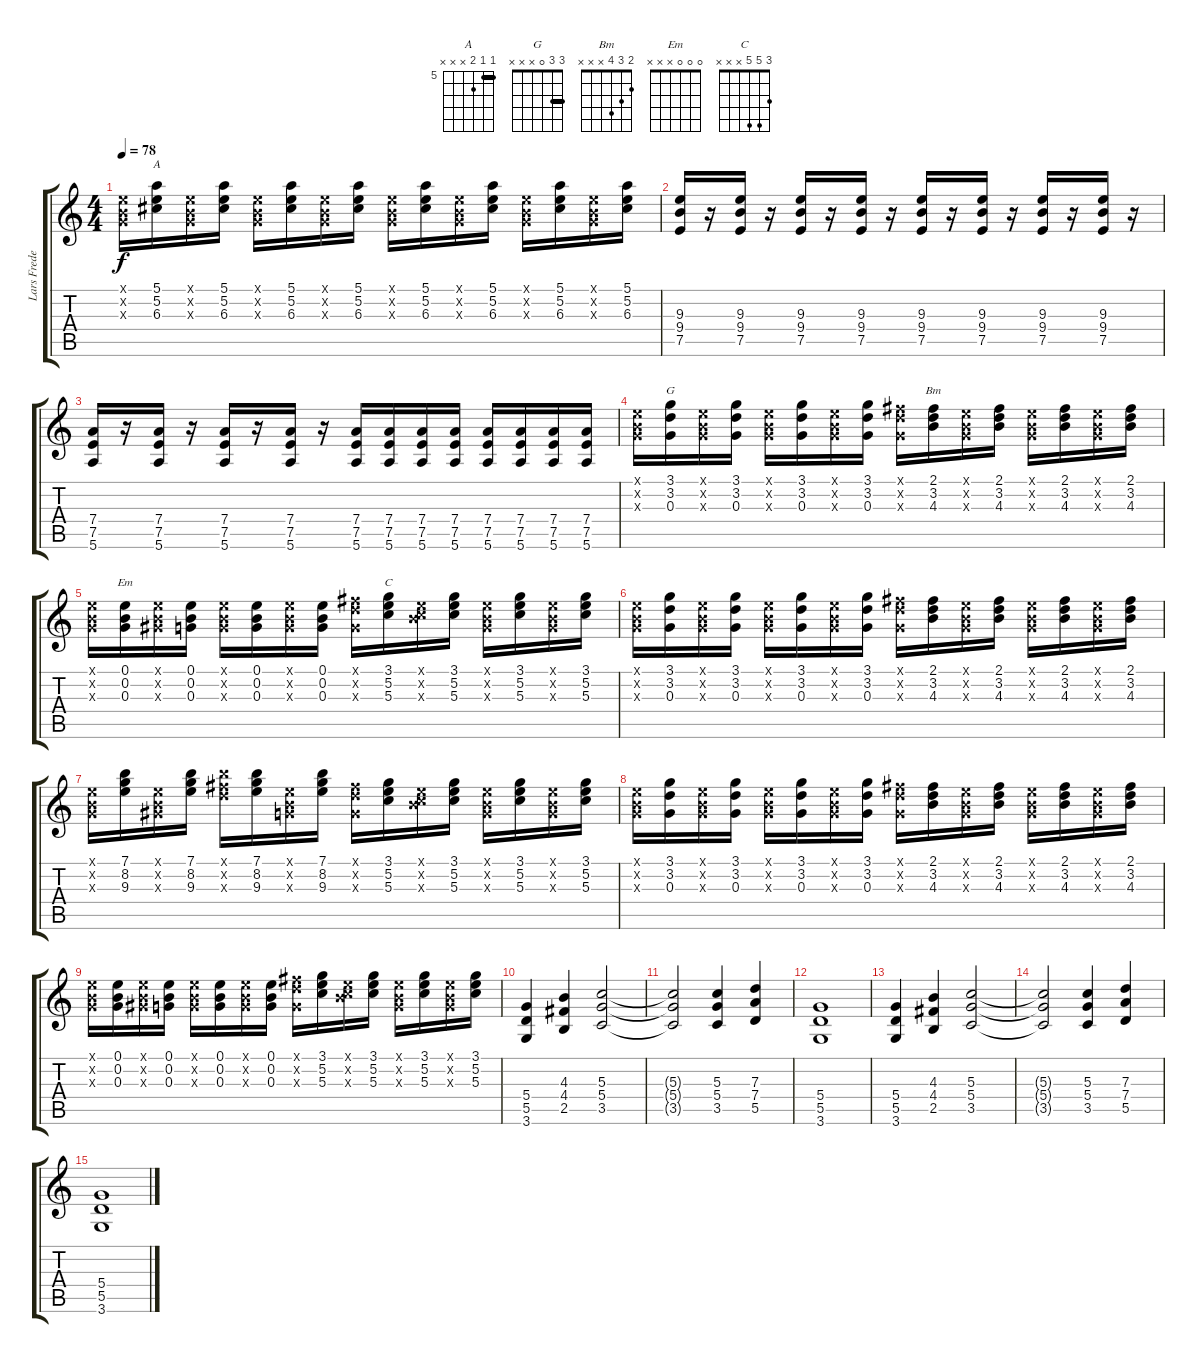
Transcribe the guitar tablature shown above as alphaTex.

\track ("Lars Frederiksen" "Lars Frede") {instrument overdrivenguitar}
\staff {score tabs}
\tuning (E4 B3 G3 D3 A2 E2) {hide}
\chord ("A" 5 5 6 x x x) {firstfret 5 barre 5}
\chord ("G" 3 3 0 x x x) {barre 3}
\chord ("Bm" 2 3 4 x x x)
\chord ("Em" 0 0 0 x x x)
\chord ("C" 3 5 5 x x x)
\ts (4 4)
\tempo 78
\clef g2
\ks c
(0.1{x} 0.2{x} 0.3{x}).16{dy f} (5.1 5.2 6.3).16{ch "A"} (0.1{x} 0.2{x} 0.3{x}).16 (5.1 5.2 6.3).16 (0.1{x} 0.2{x} 0.3{x}).16 (5.1 5.2 6.3).16 (0.1{x} 0.2{x} 0.3{x}).16 (5.1 5.2 6.3).16 (0.1{x} 0.2{x} 0.3{x}).16 (5.1 5.2 6.3).16 (0.1{x} 0.2{x} 0.3{x}).16 (5.1 5.2 6.3).16 (0.1{x} 0.2{x} 0.3{x}).16 (5.1 5.2 6.3).16 (0.1{x} 0.2{x} 0.3{x}).16 (5.1 5.2 6.3).16 |
(9.3 9.4 7.5).16 r.16 (9.3 9.4 7.5).16 r.16 (9.3 9.4 7.5).16 r.16 (9.3 9.4 7.5).16 r.16 (9.3 9.4 7.5).16 r.16 (9.3 9.4 7.5).16 r.16 (9.3 9.4 7.5).16 r.16 (9.3 9.4 7.5).16 r.16 |
(7.4 7.5 5.6).16 r.16 (7.4 7.5 5.6).16 r.16 (7.4 7.5 5.6).16 r.16 (7.4 7.5 5.6).16 r.16 (7.4 7.5 5.6).16 (7.4 7.5 5.6).16 (7.4 7.5 5.6).16 (7.4 7.5 5.6).16 (7.4 7.5 5.6).16 (7.4 7.5 5.6).16 (7.4 7.5 5.6).16 (7.4 7.5 5.6).16 |
(0.1{x} 0.2{x} 0.3{x}).16 (3.1 3.2 0.3).16{ch "G"} (0.1{x} 0.2{x} 0.3{x}).16 (3.1 3.2 0.3).16 (0.1{x} 0.2{x} 0.3{x}).16 (3.1 3.2 0.3).16 (0.1{x} 0.2{x} 0.3{x}).16 (3.1 3.2 0.3).16 (2.1{x} 3.2{x} 0.3{x}).16 (2.1 3.2 4.3).16{ch "Bm"} (0.1{x} 0.2{x} 0.3{x}).16 (2.1 3.2 4.3).16 (0.1{x} 0.2{x} 0.3{x}).16 (2.1 3.2 4.3).16 (0.1{x} 0.2{x} 0.3{x}).16 (2.1 3.2 4.3).16 |
(0.1{x} 0.2{x} 0.3{x}).16 (0.1 0.2 0.3).16{ch "Em"} (0.1{x} 0.2{x} 1.3{x}).16 (0.1 0.2 0.3).16 (0.1{x} 0.2{x} 0.3{x}).16 (0.1 0.2 0.3).16 (0.1{x} 0.2{x} 0.3{x}).16 (0.1 0.2 0.3).16 (2.1{x} 3.2{x} 0.3{x}).16 (3.1 5.2 5.3).16{ch "C"} (0.1{x} 0.2{x} 5.3{x}).16 (3.1 5.2 5.3).16 (0.1{x} 0.2{x} 0.3{x}).16 (3.1 5.2 5.3).16 (0.1{x} 0.2{x} 0.3{x}).16 (3.1 5.2 5.3).16 |
(0.1{x} 0.2{x} 0.3{x}).16 (3.1 3.2 0.3).16 (0.1{x} 0.2{x} 0.3{x}).16 (3.1 3.2 0.3).16 (0.1{x} 0.2{x} 0.3{x}).16 (3.1 3.2 0.3).16 (0.1{x} 0.2{x} 0.3{x}).16 (3.1 3.2 0.3).16 (2.1{x} 3.2{x} 0.3{x}).16 (2.1 3.2 4.3).16 (0.1{x} 0.2{x} 0.3{x}).16 (2.1 3.2 4.3).16 (0.1{x} 0.2{x} 0.3{x}).16 (2.1 3.2 4.3).16 (0.1{x} 0.2{x} 0.3{x}).16 (2.1 3.2 4.3).16 |
(0.1{x} 0.2{x} 0.3{x}).16 (7.1 8.2 9.3).16 (0.1{x} 0.2{x} 1.3{x}).16 (7.1 8.2 9.3).16 (7.1{x} 7.2{x} 7.3{x}).16 (7.1 8.2 9.3).16 (0.1{x} 0.2{x} 0.3{x}).16 (7.1 8.2 9.3).16 (2.1{x} 3.2{x} 0.3{x}).16 (3.1 5.2 5.3).16 (0.1{x} 0.2{x} 5.3{x}).16 (3.1 5.2 5.3).16 (0.1{x} 0.2{x} 0.3{x}).16 (3.1 5.2 5.3).16 (0.1{x} 0.2{x} 0.3{x}).16 (3.1 5.2 5.3).16 |
(0.1{x} 0.2{x} 0.3{x}).16 (3.1 3.2 0.3).16 (0.1{x} 0.2{x} 0.3{x}).16 (3.1 3.2 0.3).16 (0.1{x} 0.2{x} 0.3{x}).16 (3.1 3.2 0.3).16 (0.1{x} 0.2{x} 0.3{x}).16 (3.1 3.2 0.3).16 (2.1{x} 3.2{x} 0.3{x}).16 (2.1 3.2 4.3).16 (0.1{x} 0.2{x} 0.3{x}).16 (2.1 3.2 4.3).16 (0.1{x} 0.2{x} 0.3{x}).16 (2.1 3.2 4.3).16 (0.1{x} 0.2{x} 0.3{x}).16 (2.1 3.2 4.3).16 |
(0.1{x} 0.2{x} 0.3{x}).16 (0.1 0.2 0.3).16 (0.1{x} 0.2{x} 1.3{x}).16 (0.1 0.2 0.3).16 (0.1{x} 0.2{x} 0.3{x}).16 (0.1 0.2 0.3).16 (0.1{x} 0.2{x} 0.3{x}).16 (0.1 0.2 0.3).16 (2.1{x} 3.2{x} 0.3{x}).16 (3.1 5.2 5.3).16 (0.1{x} 0.2{x} 5.3{x}).16 (3.1 5.2 5.3).16 (0.1{x} 0.2{x} 0.3{x}).16 (3.1 5.2 5.3).16 (0.1{x} 0.2{x} 0.3{x}).16 (3.1 5.2 5.3).16 |
(5.4 5.5 3.6).4 (4.3 4.4 2.5).4 (5.3 5.4 3.5).2 |
(5.3{t} 5.4{t} 3.5{t}).2 (5.3 5.4 3.5).4 (7.3 7.4 5.5).4 |
(5.4 5.5 3.6).1 |
(5.4 5.5 3.6).4 (4.3 4.4 2.5).4 (5.3 5.4 3.5).2 |
(5.3{t} 5.4{t} 3.5{t}).2 (5.3 5.4 3.5).4 (7.3 7.4 5.5).4 |
(5.4 5.5 3.6).1{volume 0}
